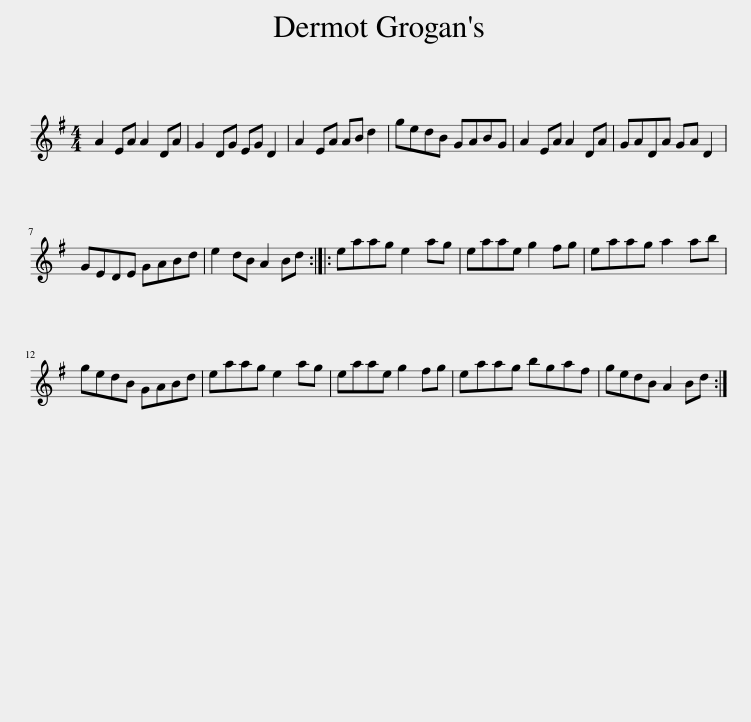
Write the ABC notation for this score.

X:1
L:1/8
M:4/4
I:linebreak $
K:G
V:1 treble
V:1
 A2 EA A2 DA | G2 DG EG D2 | A2 EA AB d2 | gedB GABG | A2 EA A2 DA | %5
 GADA GA D2 |$ GEDE GABd | e2 dB A2 Bd :: eaag e2 ag | eaae g2 fg | %10
 eaag a2 ab |$ gedB GABd | eaag e2 ag | eaae g2 fg | eaag bgaf | %15
 gedB A2 Bd :| %16
